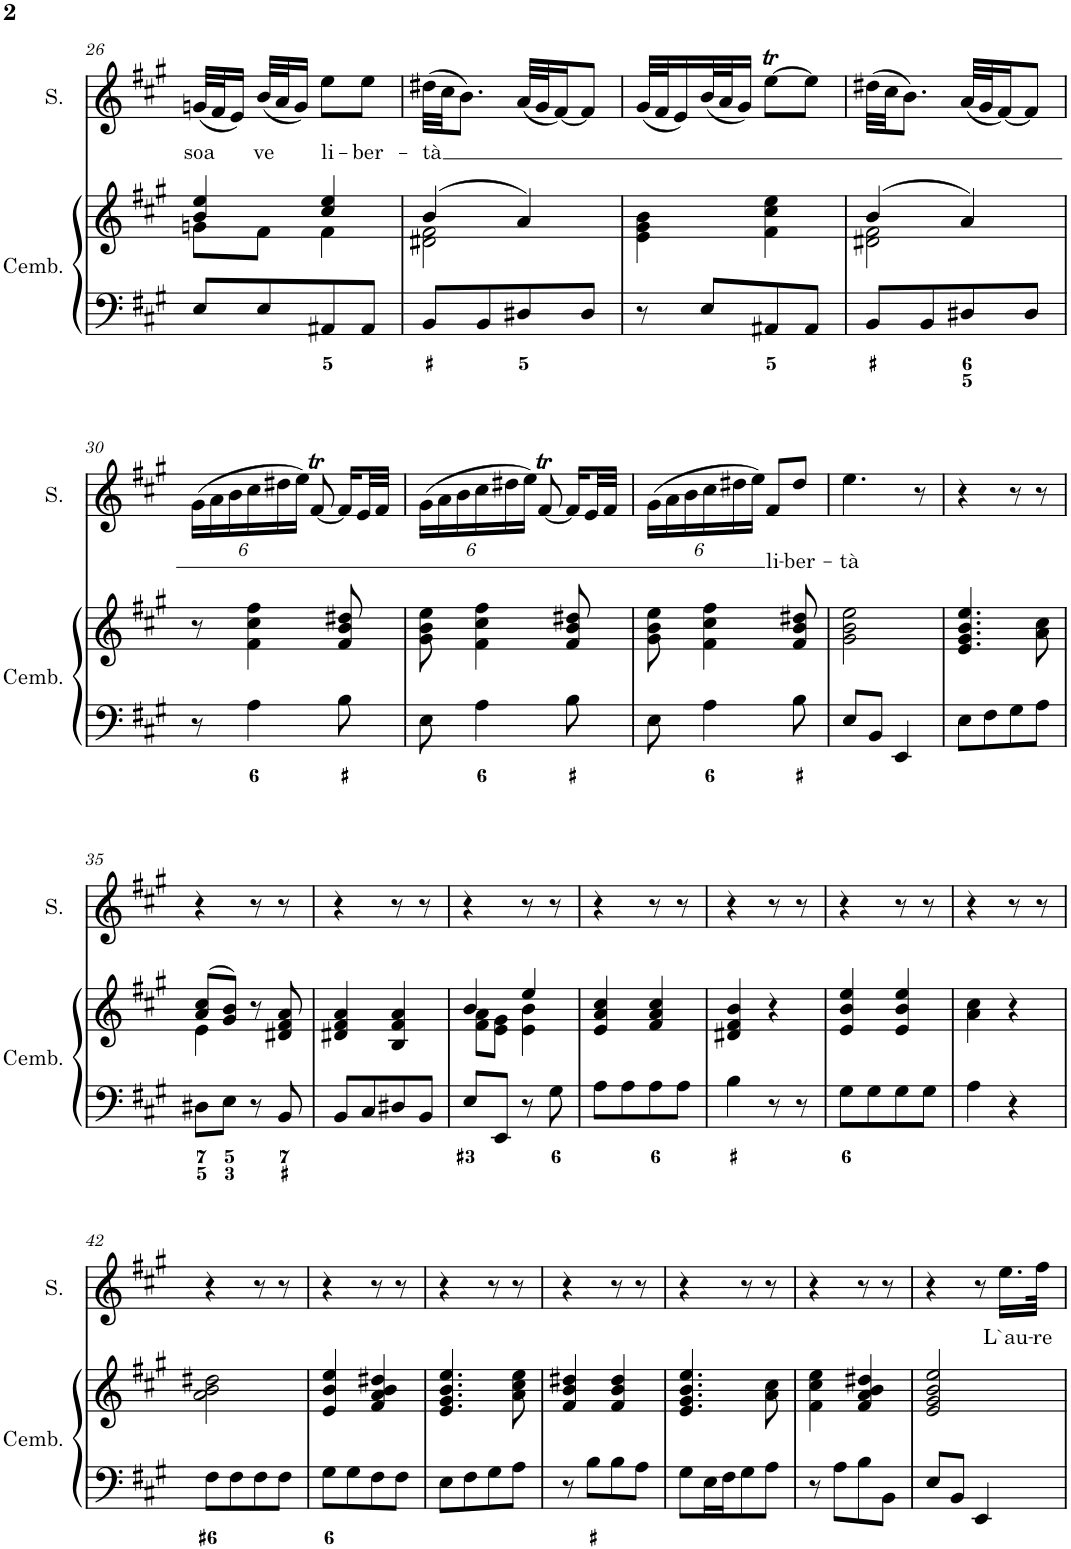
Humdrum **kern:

**kern	**kern	**kern	**text
*part2	*part2	*part1	*part1
*staff3	*staff2	*staff1	*staff1
*I"Cembalo	*	*I"Sopran	*
*I'Cemb.	*	*I'S.	*
!!LO:PB:g=z
*clefF4	*clefG2	*clefG2	*
*k[f#c#g#]	*k[f#c#g#]	*k[f#c#g#]	*
*M2/4	*M2/4	*M2/4	*
=26	=26	=26	=26
*	*^	*	*
!	!	!	!	!LO:LY:b
8E/L	4b/ 4ee/	8gn\L	(32gn/LLL	soa
.	.	.	32f#/J	.
.	.	.	16e/JJ)	.
!	!	!	!	!LO:LY:b
8E/	.	8f#\J	(32b/LLL	ve
.	.	.	32a/J	.
.	.	.	16g/JJ)	.
!	!	!	!	!LO:LY:b
8AA#X/	4cc#/ 4ee/	4f#\	8ee\L	li-
!	!	!	!	!LO:LY:b
8AA#/J	.	.	8ee\J	-ber-
=27	=27	=27	=27	=27
!	!	!	!	!LO:LY:b
8BB/L	(4b/	2d#X\ 2f#\	(32dd#X\LLL	-tà
.	.	.	32cc#\JJ	.
.	.	.	8.b\J)	.
8BB/	.	.	.	.
8D#X/	4a/)	.	(32a/LLL	.
.	.	.	32g#/J	.
.	.	.	[16f#/J)	.
8D#/J	.	.	8f#/J]	.
*	*v	*v	*	*
=28	=28	=28	=28
8r	4e\ 4g#\ 4b\	(32g#/LLL	.
.	.	32f#/J	.
.	.	16e/)	.
8E/L	.	(32b/L	.
.	.	32a/J	.
.	.	16g#/JJ)	.
8AA#X/	4f#\ 4cc#\ 4ee\	[8ee>\L	.
8AA#/J	.	8ee\J]	.
=29	=29	=29	=29
*	*^	*	*
8BB/L	(4b/	2d#X\ 2f#\	(32dd#X\LLL	.
.	.	.	32cc#\JJ	.
.	.	.	8.b\J)	.
8BB/	.	.	.	.
8D#X/	4a/)	.	(32a/LLL	.
.	.	.	32g#/J	.
.	.	.	[16f#/J)	.
8D#/J	.	.	8f#/J]	.
*	*v	*v	*	*
!!LO:LB:g=z
=30	=30	=30	=30
*	*	*Xbrackettup	*
8r	8r	(24g#\LL	.
.	.	24a\	.
.	.	24b\	.
4A\	4f#\ 4cc#\ 4ff#\	24cc#\	.
.	.	24dd#X\	.
.	.	24ee\JJ)	.
.	.	[8f#>/	.
8B\	8f#/ 8b/ 8dd#X/	16f#/LL]	.
.	.	32e/LL	.
.	.	32f#/JJJ	.
=31	=31	=31	=31
8E\	8g#\ 8b\ 8ee\	(24g#\LL	.
.	.	24a\	.
.	.	24b\	.
4A\	4f#\ 4cc#\ 4ff#\	24cc#\	.
.	.	24dd#X\	.
.	.	24ee\JJ)	.
.	.	[8f#>/	.
8B\	8f#/ 8b/ 8dd#X/	16f#/LL]	.
.	.	32e/LL	.
.	.	32f#/JJJ	.
=32	=32	=32	=32
8E\	8g#\ 8b\ 8ee\	(24g#\LL	.
.	.	24a\	.
.	.	24b\	.
4A\	4f#\ 4cc#\ 4ff#\	24cc#\	.
.	.	24dd#X\	.
.	.	24ee\JJ)	.
!	!	!	!LO:LY:b
.	.	8f#/L	li-
!	!	!	!LO:LY:b
8B\	8f#/ 8b/ 8dd#X/	8dd#/J	-ber-
=33	=33	=33	=33
!	!	!	!LO:LY:b
8E/L	2g#\ 2b\ 2ee\	4.ee\	-tà
8BB/J	.	.	.
4EE/	.	.	.
.	.	8r	.
=34	=34	=34	=34
8E\L	4.e/ 4.g#/ 4.b/ 4.ee/	4r	.
8F#\	.	.	.
8G#\	.	8r	.
8A\J	8a\ 8cc#\	8r	.
!!LO:LB:g=z
=35	=35	=35	=35
*	*^	*	*
8D#X\L	(8a/ 8cc#/L	4e\	4r	.
8E\J	8g#/ 8b/J)	.	.	.
8r	8r	4ryy	8r	.
8BB/	8d#X/ 8f#/ 8a/	.	8r	.
*	*v	*v	*	*
=36	=36	=36	=36
8BB/L	4d#X/ 4f#/ 4a/	4r	.
8C#/	.	.	.
8D#X/	4B/ 4f#/ 4a/	8r	.
8BB/J	.	8r	.
=37	=37	=37	=37
*	*^	*	*
8E/L	8f#\ 8a\L	4b/	4r	.
8EE/J	8e\ 8g#\J	.	.	.
8r	4ee/	4e\ 4b\	8r	.
8G#\	.	.	8r	.
*	*v	*v	*	*
=38	=38	=38	=38
8A\L	4e/ 4a/ 4cc#/	4r	.
8A\	.	.	.
8A\	4f#/ 4a/ 4cc#/	8r	.
8A\J	.	8r	.
=39	=39	=39	=39
4B\	4d#X/ 4f#/ 4b/	4r	.
8r	4r	8r	.
8r	.	8r	.
=40	=40	=40	=40
8G#\L	4e/ 4b/ 4ee/	4r	.
8G#\	.	.	.
8G#\	4e/ 4b/ 4ee/	8r	.
8G#\J	.	8r	.
=41	=41	=41	=41
4A\	4a\ 4cc#\	4r	.
4r	4r	8r	.
.	.	8r	.
!!LO:LB:g=z
=42	=42	=42	=42
8F#\L	2a\ 2b\ 2dd#X\	4r	.
8F#\	.	.	.
8F#\	.	8r	.
8F#\J	.	8r	.
=43	=43	=43	=43
8G#\L	4e/ 4b/ 4ee/	4r	.
8G#\	.	.	.
8F#\	4f#/ 4a/ 4b/ 4dd#X/	8r	.
8F#\J	.	8r	.
=44	=44	=44	=44
8E\L	4.e/ 4.g#/ 4.b/ 4.ee/	4r	.
8F#\	.	.	.
8G#\	.	8r	.
8A\J	8a\ 8cc#\ 8ee\	8r	.
=45	=45	=45	=45
8r	4f#/ 4b/ 4dd#X/	4r	.
8B\L	.	.	.
8B\	4f#/ 4b/ 4dd#/	8r	.
8A\J	.	8r	.
=46	=46	=46	=46
8G#\L	4.e/ 4.g#/ 4.b/ 4.ee/	4r	.
16E\L	.	.	.
16F#\J	.	.	.
8G#\	.	8r	.
8A\J	8a\ 8cc#\	8r	.
=47	=47	=47	=47
8r	4f#\ 4cc#\ 4ee\	4r	.
8A\L	.	.	.
8B\	4f#/ 4a/ 4b/ 4dd#X/	8r	.
8BB\J	.	8r	.
=48	=48	=48	=48
8E/L	2e/ 2g#/ 2b/ 2ee/	4r	.
8BB/J	.	.	.
4EE/	.	8r	.
!	!	!	!LO:LY:b
.	.	16.ee\LL	L`au-
!	!	!	!LO:LY:b
.	.	32ff#\JJk	-re
=	=	=	=
*-	*-	*-	*-
